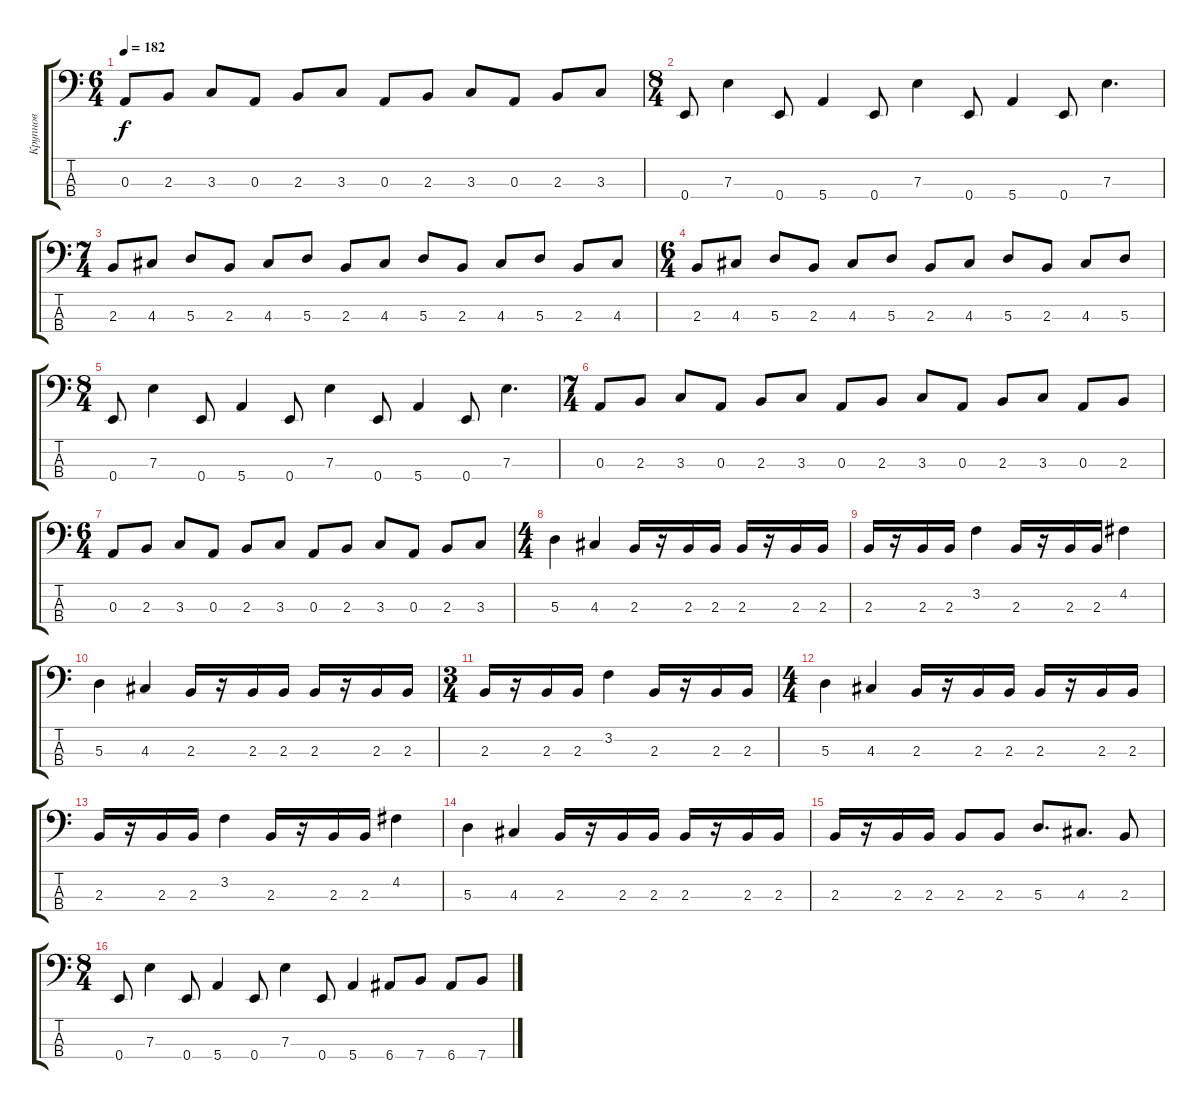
\track ("Крупнов" "Крупнов") {instrument electricbasspick}
\staff {score tabs}
\tuning (G2 D2 A1 E1) {hide}
\ts (6 4)
\tempo 182
\clef f4
\ks c
0.3.8{dy f} 2.3.8 3.3.8 0.3.8 2.3.8 3.3.8 0.3.8 2.3.8 3.3.8 0.3.8 2.3.8 3.3.8 |
\ts (8 4)
0.4.8 7.3.4 0.4.8 5.4.4 0.4.8 7.3.4 0.4.8 5.4.4 0.4.8 7.3.4{d} |
\ts (7 4)
2.3.8 4.3.8 5.3.8 2.3.8 4.3.8 5.3.8 2.3.8 4.3.8 5.3.8 2.3.8 4.3.8 5.3.8 2.3.8 4.3.8 |
\ts (6 4)
2.3.8 4.3.8 5.3.8 2.3.8 4.3.8 5.3.8 2.3.8 4.3.8 5.3.8 2.3.8 4.3.8 5.3.8 |
\ts (8 4)
0.4.8 7.3.4 0.4.8 5.4.4 0.4.8 7.3.4 0.4.8 5.4.4 0.4.8 7.3.4{d} |
\ts (7 4)
0.3.8 2.3.8 3.3.8 0.3.8 2.3.8 3.3.8 0.3.8 2.3.8 3.3.8 0.3.8 2.3.8 3.3.8 0.3.8 2.3.8 |
\ts (6 4)
0.3.8 2.3.8 3.3.8 0.3.8 2.3.8 3.3.8 0.3.8 2.3.8 3.3.8 0.3.8 2.3.8 3.3.8 |
\ts (4 4)
5.3.4 4.3.4 2.3.16 r.16 2.3.16 2.3.16 2.3.16 r.16 2.3.16 2.3.16 |
2.3.16 r.16 2.3.16 2.3.16 3.2.4 2.3.16 r.16 2.3.16 2.3.16 4.2.4 |
5.3.4 4.3.4 2.3.16 r.16 2.3.16 2.3.16 2.3.16 r.16 2.3.16 2.3.16 |
\ts (3 4)
2.3.16 r.16 2.3.16 2.3.16 3.2.4 2.3.16 r.16 2.3.16 2.3.16 |
\ts (4 4)
5.3.4 4.3.4 2.3.16 r.16 2.3.16 2.3.16 2.3.16 r.16 2.3.16 2.3.16 |
2.3.16 r.16 2.3.16 2.3.16 3.2.4 2.3.16 r.16 2.3.16 2.3.16 4.2.4 |
5.3.4 4.3.4 2.3.16 r.16 2.3.16 2.3.16 2.3.16 r.16 2.3.16 2.3.16 |
2.3.16 r.16 2.3.16 2.3.16 2.3.8 2.3.8 5.3.8{d} 4.3.8{d} 2.3.8 |
\ts (8 4)
0.4.8 7.3.4 0.4.8 5.4.4 0.4.8 7.3.4 0.4.8 5.4.4 6.4.8 7.4.8 6.4.8 7.4.8
